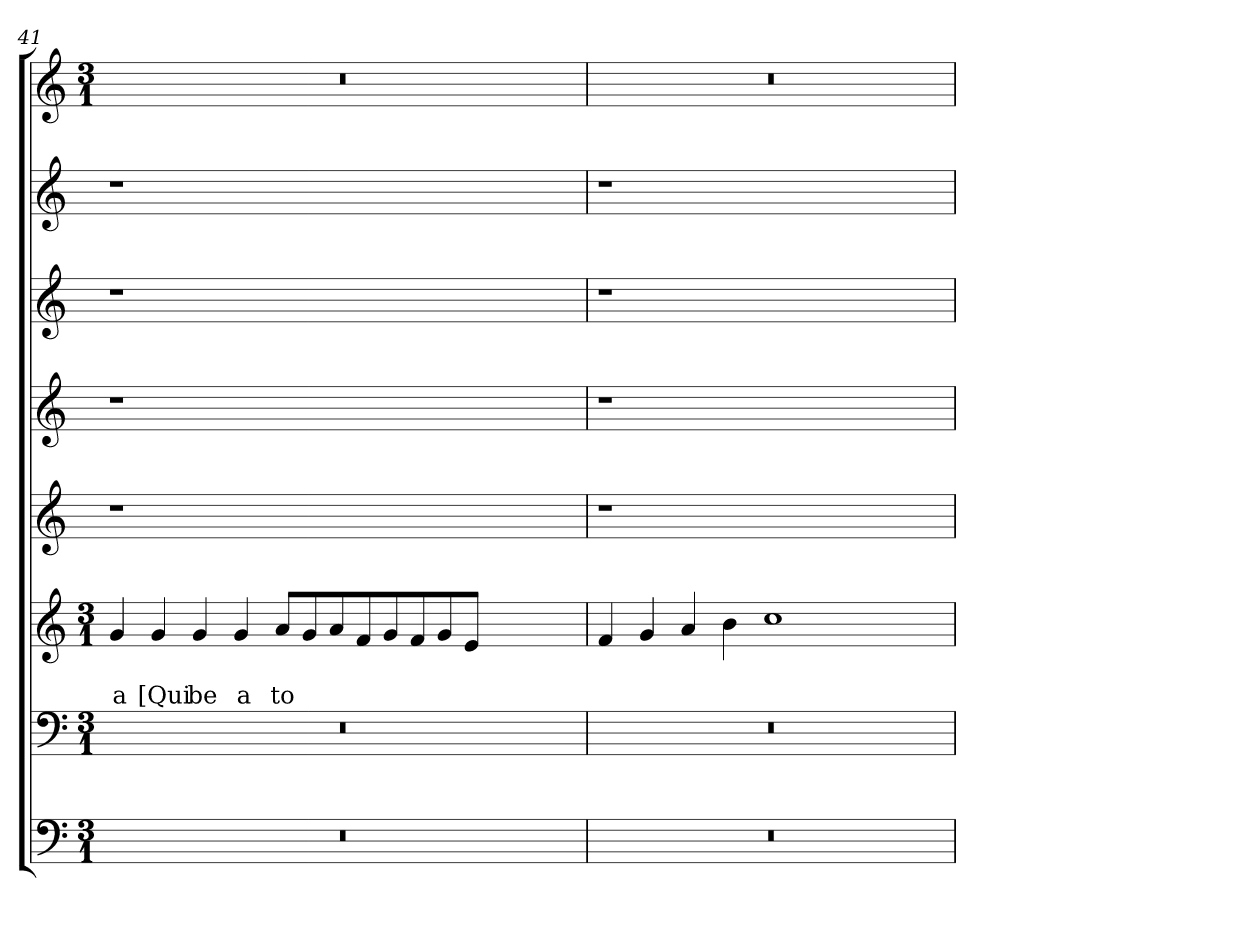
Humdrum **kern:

**kern	**kern	**kern	**text	**text	**kern	**kern	**kern	**kern	**kern
*part8	*part7	*part6	*part6	*part6	*part5	*part4	*part3	*part2	*part1
*staff8	*staff7	*staff6	*staff6	*staff6	*staff5	*staff4	*staff3	*staff2	*staff1
*clefF4	*clefF4	*clefG2	*	*	*clefG2	*clefG2	*clefG2	*clefG2	*clefG2
*k[]	*k[]	*k[]	*	*	*k[]	*k[]	*k[]	*k[]	*k[]
*C:	*C:	*C:	*	*	*C:	*C:	*C:	*C:	*C:
*M3/1	*M3/1	*M3/1	*	*	*	*	*	*	*M3/1
=41	=41	=41	=41	=41	=41	=41	=41	=41	=41
!	!	!	!	!LO:LY:b	!	!	!	!	!
0.r	0.r	4g/	.	a	1r	1r	1r	1r	0.r
!	!	!	!	!LO:LY:b	!	!	!	!	!
.	.	4g/	.	[Qui	.	.	.	.	.
!	!	!	!	!LO:LY:b	!	!	!	!	!
.	.	4g/	.	be	.	.	.	.	.
!	!	!	!	!LO:LY:b	!	!	!	!	!
.	.	4g/	.	a	.	.	.	.	.
!	!	!	!	!LO:LY:b	!	!	!	!	!
.	.	8a/L	.	to	0ryy	0ryy	0ryy	0ryy	.
.	.	8g/	.	.	.	.	.	.	.
.	.	8a/	.	.	.	.	.	.	.
.	.	8f/	.	.	.	.	.	.	.
.	.	8g/	.	.	.	.	.	.	.
.	.	8f/	.	.	.	.	.	.	.
.	.	8g/	.	.	.	.	.	.	.
.	.	8e/J	.	.	.	.	.	.	.
.	.	1ryy	.	.	.	.	.	.	.
=42	=42	=42	=42	=42	=42	=42	=42	=42	=42
0.r	0.r	4f/	.	.	1r	1r	1r	1r	0.r
.	.	4g/	.	.	.	.	.	.	.
.	.	4a/	.	.	.	.	.	.	.
.	.	4b\	.	.	.	.	.	.	.
.	.	1cc	.	.	0ryy	0ryy	0ryy	0ryy	.
.	.	1ryy	.	.	.	.	.	.	.
=	=	=	=	=	=	=	=	=	=
*-	*-	*-	*-	*-	*-	*-	*-	*-	*-
